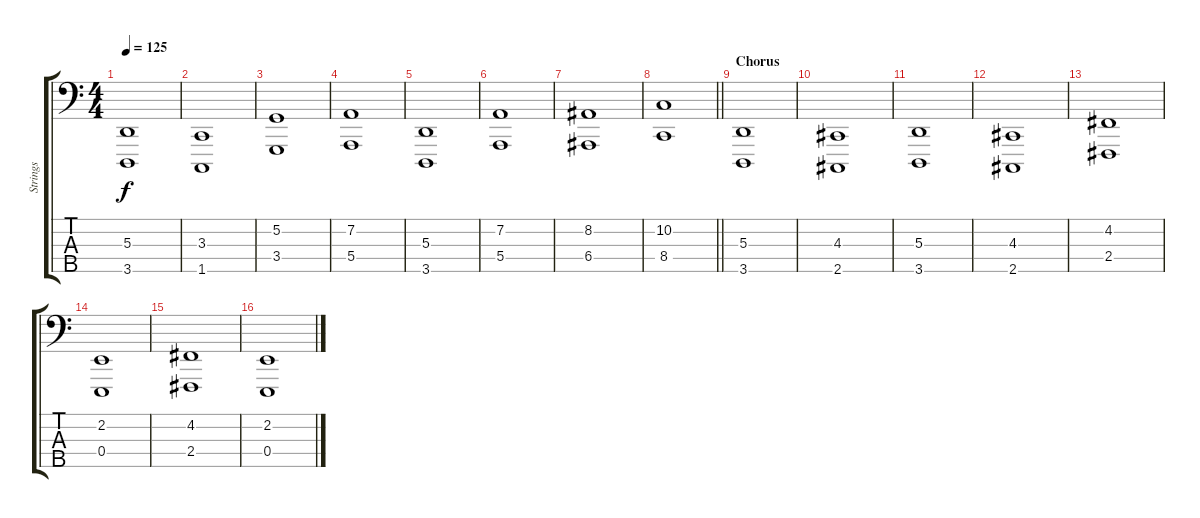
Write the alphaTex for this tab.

\track ("Strings" "Strings") {instrument stringensemble1}
\staff {score tabs}
\tuning (G2 D2 A1 E1 B0) {hide}
\ts (4 4)
\tempo 125
\clef f4
\ks c
(5.3 3.5).1{dy f} |
(3.3 1.5).1 |
(5.2 3.4).1 |
(7.2 5.4).1 |
(5.3 3.5).1 |
(7.2 5.4).1 |
(8.2 6.4).1 |
\barLineRight lightlight
(10.2 8.4).1 |
\section ("" "Chorus ")
(5.3 3.5).1 |
(4.3 2.5).1 |
(5.3 3.5).1 |
(4.3 2.5).1 |
(4.2 2.4).1 |
(2.2 0.4).1 |
(4.2 2.4).1 |
(2.2 0.4).1
